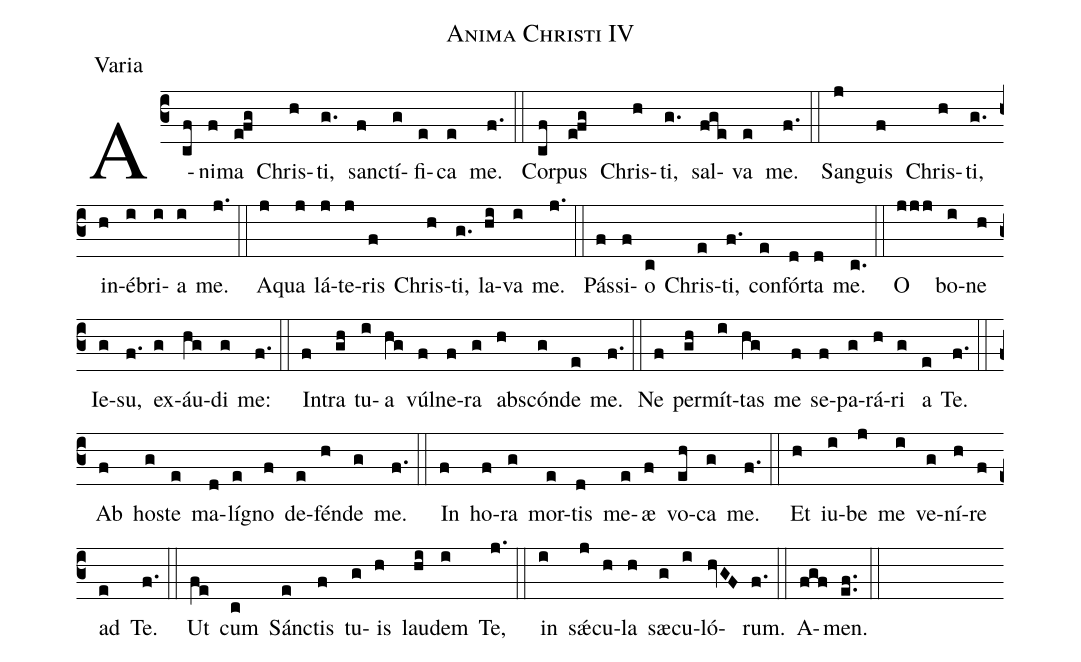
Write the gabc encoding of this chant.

name:Anima Christi IV;
office-part:Varia;
%%
(c3)
A(cf)ni(f)ma(efg) Chris(h)ti,(g.) sanc(f)tí(g)fi(e)ca(e) me.(f.) (::)
Cor(cf)pus(efg) Chris(h)ti,(g.) sal(fge)va(e) me.(f.) (::)
San(j)guis(f) Chris(h)ti,(g.) in(h)é(i)bri(i)a(i) me.(j.) (::)
A(j)qua(j) lá(j)te(j)ris(f) Chris(h)ti,(g.) la(hi)va(i) me.(j.) (::)
Pás(f)si(f)o(c) Chris(e)ti,(f.) con(e)fór(d)ta(d) me.(c.) (::)
O(jjj) bo(i)ne(h) Ie(g)su,(f.) ex(g)áu(hg)di(g) me:(f.) (::)
In(f)tra(gh) tu(i)a(hg) vúl(f)ne(f)ra(g) abs(h)cón(g)de(e) me.(f.) (::)
Ne(f) per(gh)mít(i)tas(hg) me(f) se(f)pa(g)rá(h)ri(g) a(e) Te.(f.) (::)
Ab(f) hos(g)te(e) ma(d)lí(e)gno(f) de(e)fén(h)de(g) me.(f.) (::)
In(f) ho(f)ra(g) mor(e)tis(d) me(e)æ(f) vo(eh)ca(g) me.(f.) (::)
Et(h) iu(i)be(j) me(i) ve(g)ní(h)re(f) ad(e) Te.(f.) (::)
Ut(fe) cum(c) Sánc(e)tis(f) tu(g)is(h) lau(hi)dem(i) Te,(j.) (::)
in(i) sǽ(j)cu(h)la(h) sæ(g)cu(i)ló(hvGF)rum.(f.) (::) A(fgf)men.(e.f.) (::)
